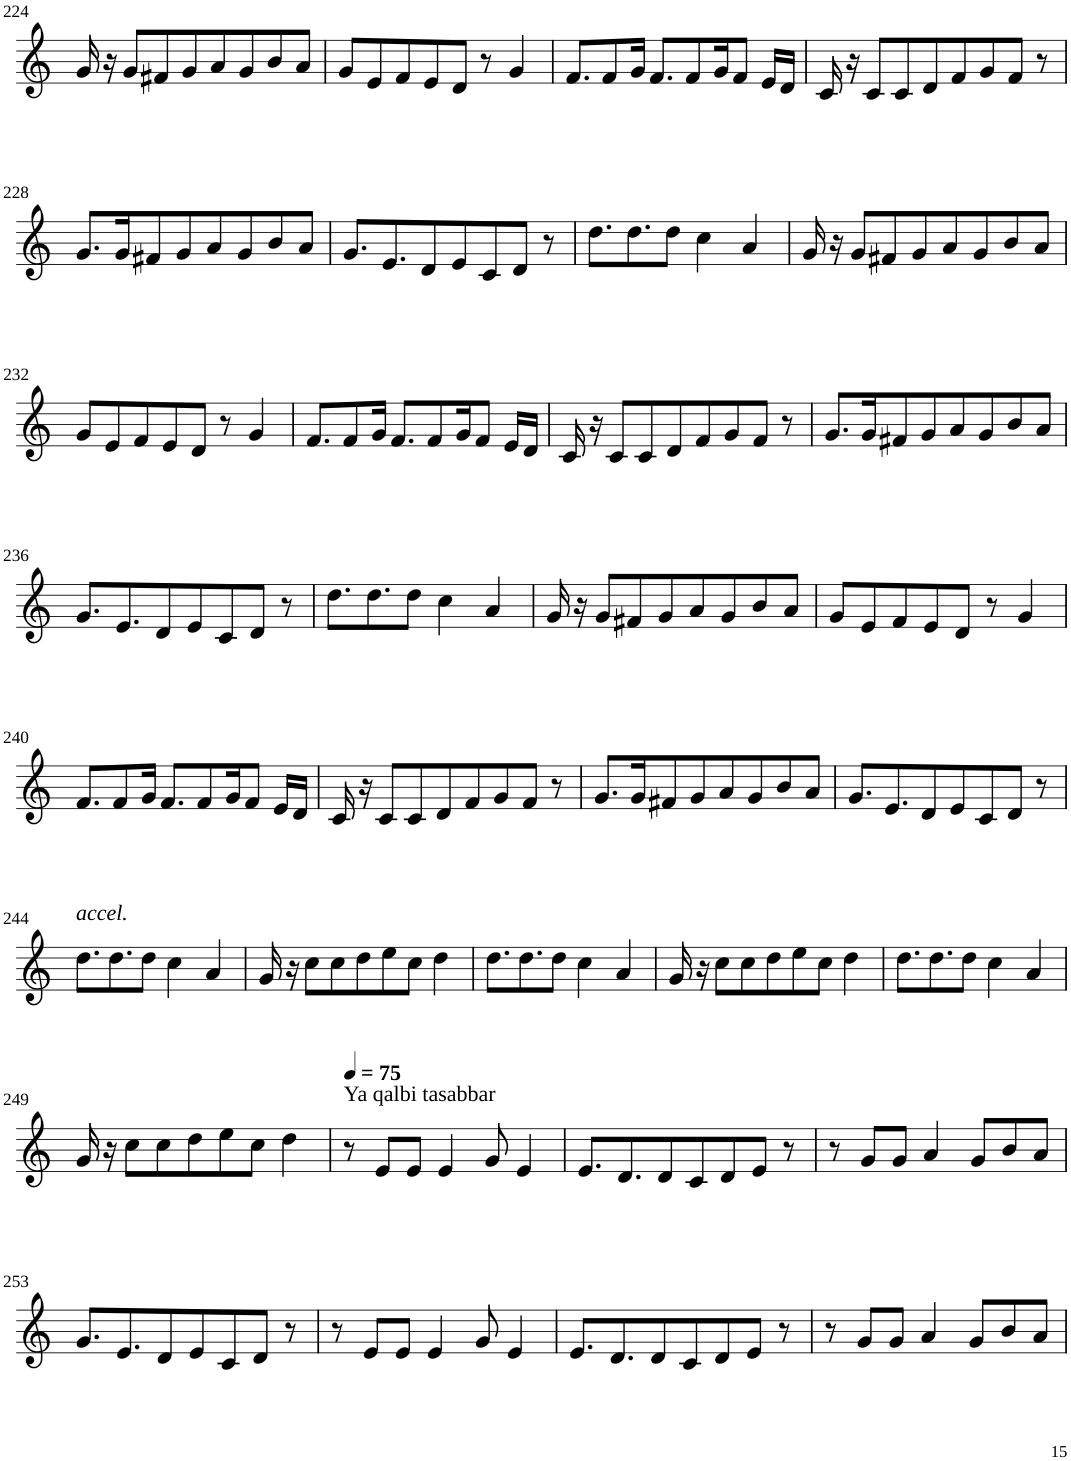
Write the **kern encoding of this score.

**kern
*part1
*staff1
*I"Violin
!!LO:PB:g=z
*clefG2
*k[]
*C:
*M8/8
=224
16g/
16r
8g/L
8f#X/
8g/
8a/
8g/
8b/
8a/J
=225
8g/L
8e/
8f/
8e/
8d/J
8r
4g/
=226
8.f/L
8f/
16g/Jk
8.f/L
8f/
16g/K
8f/J
16e/LL
16d/JJ
=227
16c/
16r
8c/L
8c/
8d/
8f/
8g/
8f/J
8r
!!LO:LB:g=z
=228
8.g/L
16g/K
8f#X/
8g/
8a/
8g/
8b/
8a/J
=229
8.g/L
8.e/
8d/
8e/
8c/
8d/J
8r
=230
8.dd\L
8.dd\
8dd\J
4cc\
4a/
=231
16g/
16r
8g/L
8f#X/
8g/
8a/
8g/
8b/
8a/J
!!LO:LB:g=z
=232
8g/L
8e/
8f/
8e/
8d/J
8r
4g/
=233
8.f/L
8f/
16g/Jk
8.f/L
8f/
16g/K
8f/J
16e/LL
16d/JJ
=234
16c/
16r
8c/L
8c/
8d/
8f/
8g/
8f/J
8r
=235
8.g/L
16g/K
8f#X/
8g/
8a/
8g/
8b/
8a/J
!!LO:LB:g=z
=236
8.g/L
8.e/
8d/
8e/
8c/
8d/J
8r
=237
8.dd\L
8.dd\
8dd\J
4cc\
4a/
=238
16g/
16r
8g/L
8f#X/
8g/
8a/
8g/
8b/
8a/J
=239
8g/L
8e/
8f/
8e/
8d/J
8r
4g/
!!LO:LB:g=z
=240
8.f/L
8f/
16g/Jk
8.f/L
8f/
16g/K
8f/J
16e/LL
16d/JJ
=241
16c/
16r
8c/L
8c/
8d/
8f/
8g/
8f/J
8r
=242
8.g/L
16g/K
8f#X/
8g/
8a/
8g/
8b/
8a/J
=243
8.g/L
8.e/
8d/
8e/
8c/
8d/J
8r
!!LO:LB:g=z
=244
!LO:TX:a:i:t=accel.
8.dd\L
8.dd\
8dd\J
4cc\
4a/
=245
16g/
16r
8cc\L
8cc\
8dd\
8ee\
8cc\J
4dd\
=246
8.dd\L
8.dd\
8dd\J
4cc\
4a/
=247
16g/
16r
8cc\L
8cc\
8dd\
8ee\
8cc\J
4dd\
=248
8.dd\L
8.dd\
8dd\J
4cc\
4a/
!!LO:LB:g=z
=249
16g/
16r
8cc\L
8cc\
8dd\
8ee\
8cc\J
4dd\
=250
*MM75
!LO:TX:a:t=Ya qalbi tasabbar
8r
8e/L
8e/J
4e/
8g/
4e/
=251
8.e/L
8.d/
8d/
8c/
8d/
8e/J
8r
=252
8r
8g/L
8g/J
4a/
8g/L
8b/
8a/J
!!LO:LB:g=z
=253
8.g/L
8.e/
8d/
8e/
8c/
8d/J
8r
=254
8r
8e/L
8e/J
4e/
8g/
4e/
=255
8.e/L
8.d/
8d/
8c/
8d/
8e/J
8r
=256
8r
8g/L
8g/J
4a/
8g/L
8b/
8a/J
=
*-
